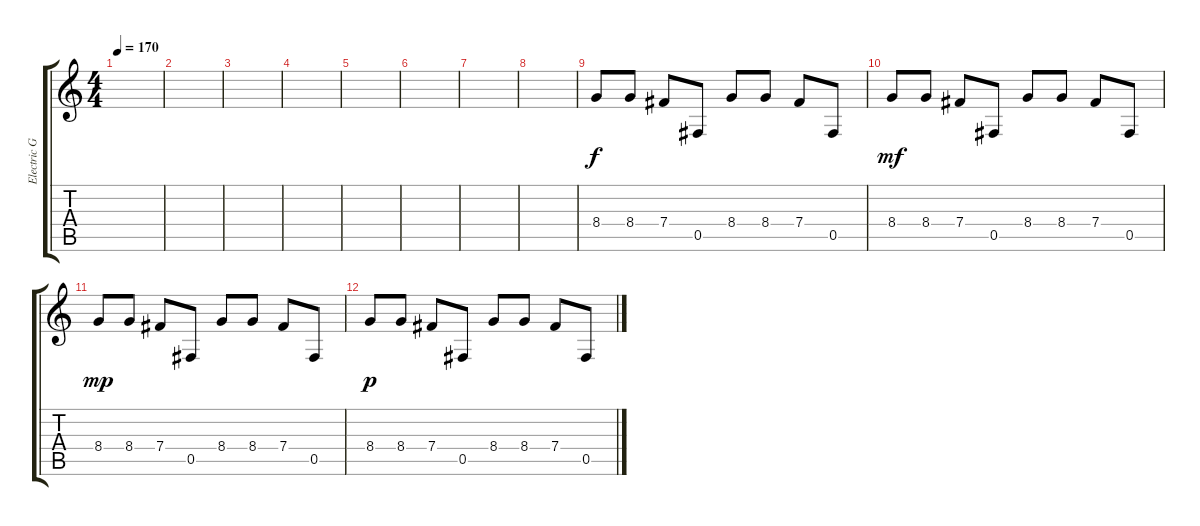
\track ("Electric Guitar" "Electric G") {instrument electricguitarclean}
\staff {score tabs}
\tuning (Db4 Ab3 E3 B2 Gb2 B1) {hide}
\ts (4 4)
\tempo 170
\clef g2
\ks c
|
|
|
|
|
|
|
|
8.4.8 8.4.8 7.4.8 0.5.8 8.4.8 8.4.8 7.4.8 0.5.8 |
8.4.8{dy mf} 8.4.8 7.4.8 0.5.8 8.4.8 8.4.8 7.4.8 0.5.8 |
8.4.8{dy mp} 8.4.8 7.4.8 0.5.8 8.4.8 8.4.8 7.4.8 0.5.8 |
8.4.8{dy p} 8.4.8 7.4.8 0.5.8 8.4.8 8.4.8 7.4.8 0.5.8
